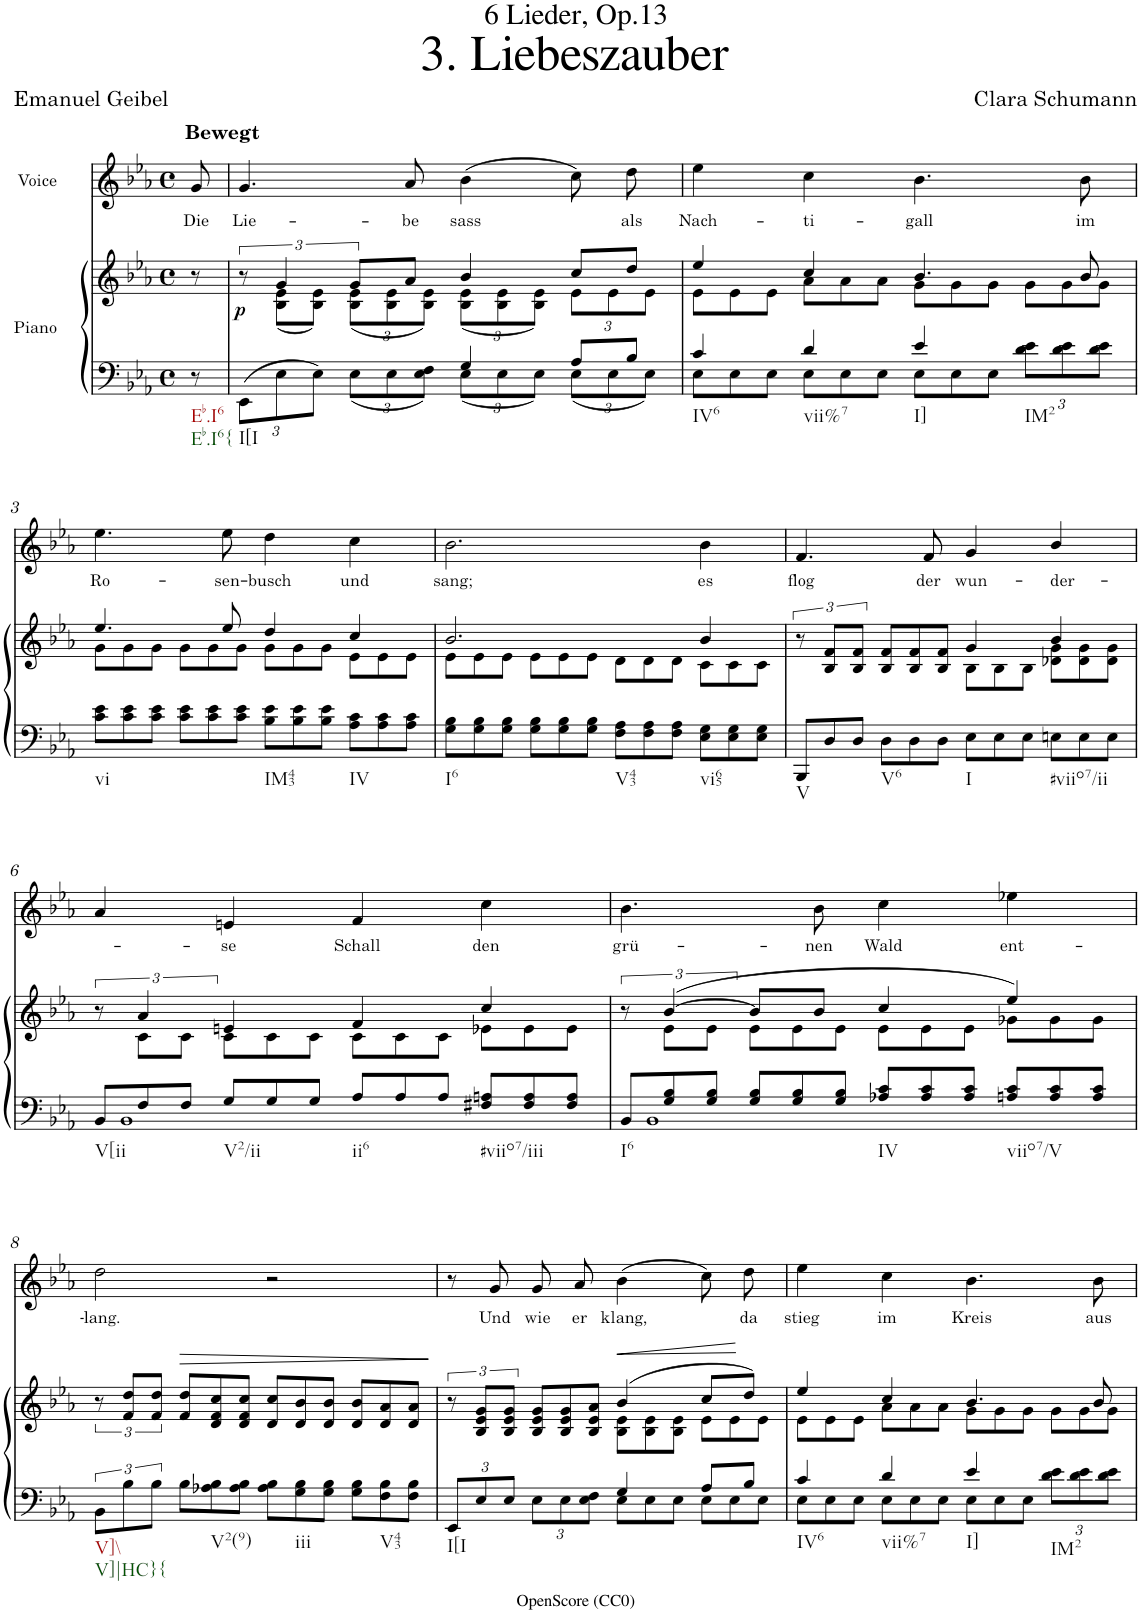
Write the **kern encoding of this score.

**kern	**kern	**dynam	**kern	**text
*part2	*part2	*part2	*part1	*part1
*staff3	*staff2	*staff2/3	*staff1	*staff1
*I"Piano	*	*	*I"Voice	*
*I'Pno	*	*	*	*
*clefF4	*clefG2	*	*clefG2	*
*k[b-e-a-]	*k[b-e-a-]	*	*k[b-e-a-]	*
*M4/4	*M4/4	*	*M4/4	*
*met(c)	*met(c)	*	*met(c)	*
=	=	=	=	=
!	!	!	!LO:TX:a:B:t=Bewegt	!
!LO:TX:b:t=Eb.I6	!	!	!	!
!LO:TX:b:t=Eb.I6{	!	!	!	!
!	!	!	!	!LO:LY:b
8r	8r	.	8g/	Die
=1	=1	=1	=1	=1
*Xbrackettup	*	*	*	*
*^	*^	*	*	*
!LO:TX:b:t=I[I	!	!	!	!	!	!
!	!	!	!	!LO:DY:b	!	!LO:LY:b
12EE-\L	2ryy	12r	12ryy	p	4.g/	Lie-
12E-\	.	6g/	(12B-\ 12e-\L	.	.	.
12E-\J	.	.	12B-\ 12e-\J)	.	.	.
*	*	*	*Xbrackettup	*	*	*
12E-\L	.	8g/L	(12B-\ 12e-\L	.	.	.
12E-\	.	.	12B-\ 12e-\	.	.	.
!	!	!	!	!	!	!LO:LY:b
.	.	8a-/J	.	.	8a-/	-be
12E-\ 12F\J	.	.	12B-\ 12e-\J)	.	.	.
!	!	!	!	!	!	!LO:LY:b
4G/	12E-\L	4b-/	(12B-\ 12e-\L	.	(4b-\	sass
.	12E-\	.	12B-\ 12e-\	.	.	.
.	12E-\J	.	12B-\ 12e-\J)	.	.	.
8A-/L	12E-\L	8cc/L	12e-\L	.	8cc\L)	.
.	12E-\	.	12e-\	.	.	.
!	!	!	!	!	!	!LO:LY:b
8B-/J	.	8dd/J	.	.	8dd\J	als
.	12E-\J	.	12e-\J	.	.	.
=2	=2	=2	=2	=2	=2	=2
!LO:TX:b:t=IV6	!	!	!	!	!	!
!	!	!	!	!	!	!LO:LY:b
4c/	12E-\L	4ee-/	12e-\L	.	4ee-\	Nach-
.	12E-\	.	12e-\	.	.	.
.	12E-\J	.	12e-\J	.	.	.
!LO:TX:b:t=vii%7	!	!	!	!	!	!
!	!	!	!	!	!	!LO:LY:b
4d/	12E-\L	4cc/	12a-\L	.	4cc\	-ti-
.	12E-\	.	12a-\	.	.	.
.	12E-\J	.	12a-\J	.	.	.
!LO:TX:b:t=I]	!	!	!	!	!	!
!	!	!	!	!	!	!LO:LY:b
4e-/	12E-\L	4.b-/	12g\L	.	4.b-\	-gall
.	12E-\	.	12g\	.	.	.
.	12E-\J	.	12g\J	.	.	.
!LO:TX:b:t=IM2	!	!	!	!	!	!
12d\ 12e-\L	4ryy	.	12g\L	.	.	.
12d\ 12e-\	.	.	12g\	.	.	.
!	!	!	!	!	!	!LO:LY:b
.	.	8b-/	.	.	8b-\	im
12d\ 12e-\J	.	.	12g\J	.	.	.
*v	*v	*	*	*	*	*
!!LO:LB:g=z
=3	=3	=3	=3	=3	=3
!LO:TX:b:t=vi	!	!	!	!	!
!	!	!	!	!	!LO:LY:b
12c\ 12e-\L	4.ee-/	12g\L	.	4.ee-\	Ro-
12c\ 12e-\	.	12g\	.	.	.
12c\ 12e-\J	.	12g\J	.	.	.
12c\ 12e-\L	.	12g\L	.	.	.
12c\ 12e-\	.	12g\	.	.	.
!	!	!	!	!	!LO:LY:b
.	8ee-/	.	.	8ee-\	-sen-
12c\ 12e-\J	.	12g\J	.	.	.
!LO:TX:b:t=IM43	!	!	!	!	!
!	!	!	!	!	!LO:LY:b
12B-\ 12e-\L	4dd/	12g\L	.	4dd\	-busch
12B-\ 12e-\	.	12g\	.	.	.
12B-\ 12e-\J	.	12g\J	.	.	.
!LO:TX:b:t=IV	!	!	!	!	!
!	!	!	!	!	!LO:LY:b
12A-\ 12c\L	4cc/	12e-\L	.	4cc\	und
12A-\ 12c\	.	12e-\	.	.	.
12A-\ 12c\J	.	12e-\J	.	.	.
=4	=4	=4	=4	=4	=4
!LO:TX:b:t=I6	!	!	!	!	!
!	!	!	!	!	!LO:LY:b
12G\ 12B-\L	2.b-/	12e-\L	.	2.b-\	sang;
12G\ 12B-\	.	12e-\	.	.	.
12G\ 12B-\J	.	12e-\J	.	.	.
12G\ 12B-\L	.	12e-\L	.	.	.
12G\ 12B-\	.	12e-\	.	.	.
12G\ 12B-\J	.	12e-\J	.	.	.
!LO:TX:b:t=V43	!	!	!	!	!
12F\ 12A-\L	.	12d\L	.	.	.
12F\ 12A-\	.	12d\	.	.	.
12F\ 12A-\J	.	12d\J	.	.	.
!LO:TX:b:t=vi65	!	!	!	!	!
!	!	!	!	!	!LO:LY:b
12E-\ 12G\L	4b-/	12c\L	.	4b-\	es
12E-\ 12G\	.	12c\	.	.	.
12E-\ 12G\J	.	12c\J	.	.	.
=5	=5	=5	=5	=5	=5
*	*brackettup	*	*	*	*
!LO:TX:b:t=V	!	!	!	!	!
!	!	!	!	!	!LO:LY:b
12BBB-/L	12r	2ryy	.	4.f/	flog
12D/	12B-/ 12f/L	.	.	.	.
12D/J	12B-/ 12f/J	.	.	.	.
*	*Xbrackettup	*	*	*	*
!LO:TX:b:t=V6	!	!	!	!	!
12D\L	12B-/ 12f/L	.	.	.	.
12D\	12B-/ 12f/	.	.	.	.
!	!	!	!	!	!LO:LY:b
.	.	.	.	8f/	der
12D\J	12B-/ 12f/J	.	.	.	.
!LO:TX:b:t=I	!	!	!	!	!
!	!	!	!	!	!LO:LY:b
12E-\L	4g/	12B-\L	.	4g/	wun-
12E-\	.	12B-\	.	.	.
12E-\J	.	12B-\J	.	.	.
!LO:TX:b:t=#viio7/ii	!	!	!	!	!
!	!	!	!	!	!LO:LY:b
12En\L	4b-/	12d-X\ 12g\L	.	4b-/	-der-
12E\	.	12d-\ 12g\	.	.	.
12E\J	.	12d-\ 12g\J	.	.	.
!!LO:LB:g=z
=6	=6	=6	=6	=6	=6
*^	*	*	*	*	*
*	*	*brackettup	*	*	*	*
!LO:TX:b:t=V[ii	!	!	!	!	!	!
12BB-/L	1BB-	12r	12ryy	.	4a-/	.
12F/	.	6a-/	12c\L	.	.	.
12F/J	.	.	12c\J	.	.	.
*	*	*	*Xbrackettup	*	*	*
!LO:TX:b:t=V2/ii	!	!	!	!	!	!
!	!	!	!	!	!	!LO:LY:b
12G/L	.	4en/	12c\L	.	4en/	-se
12G/	.	.	12c\	.	.	.
12G/J	.	.	12c\J	.	.	.
!LO:TX:b:t=ii6	!	!	!	!	!	!
!	!	!	!	!	!	!LO:LY:b
12A-/L	.	4f/	12c\L	.	4f/	Schall
12A-/	.	.	12c\	.	.	.
12A-/J	.	.	12c\J	.	.	.
!LO:TX:b:t=#viio7/iii	!	!	!	!	!	!
!	!	!	!	!	!	!LO:LY:b
12F#X/ 12An/L	.	4cc/	12e-X\L	.	4cc\	den
12F#/ 12A/	.	.	12e-\	.	.	.
12F#/ 12A/J	.	.	12e-\J	.	.	.
=7	=7	=7	=7	=7	=7	=7
*	*	*brackettup	*	*	*	*
!LO:TX:b:t=I6	!	!	!	!	!	!
!	!	!	!	!	!	!LO:LY:b
12BB-/L	1BB-	12r	12ryy	.	4.b-\	grü-
12G/ 12B-/	.	([6b-/	12e-\L	.	.	.
12G/ 12B-/J	.	.	12e-\J	.	.	.
*	*	*	*Xbrackettup	*	*	*
12G/ 12B-/L	.	8b-/L]	12e-\L	.	.	.
12G/ 12B-/	.	.	12e-\	.	.	.
!	!	!	!	!	!	!LO:LY:b
.	.	8b-/J	.	.	8b-\	-nen
12G/ 12B-/J	.	.	12e-\J	.	.	.
!LO:TX:b:t=IV	!	!	!	!	!	!
!	!	!	!	!	!	!LO:LY:b
12A-X/ 12c/L	.	4cc/	12e-\L	.	4cc\	Wald
12A-/ 12c/	.	.	12e-\	.	.	.
12A-/ 12c/J	.	.	12e-\J	.	.	.
!LO:TX:b:t=viio7/V	!	!	!	!	!	!
!	!	!	!	!	!	!LO:LY:b
12An/ 12c/L	.	4ee-/)	12g-X\L	.	4ee-X\	ent-
12A/ 12c/	.	.	12g-\	.	.	.
12A/ 12c/J	.	.	12g-\J	.	.	.
*v	*v	*	*	*	*	*
*	*v	*v	*	*	*
!!LO:LB:g=z
=8	=8	=8	=8	=8
*brackettup	*brackettup	*	*	*
*	*^	*	*	*
!LO:TX:b:t=V]\\	!	!	!	!	!
!LO:TX:b:t=V]|HC}{	!	!	!	!	!
!	!	!	!	!	!LO:LY:b
*	*v	*v	*	*	*
12BB-\L	12r	.	2dd\	-lang.
12B-\	12f/ 12dd/L	.	.	.
12B-\J	12f/ 12dd/J	.	.	.
*Xbrackettup	*Xbrackettup	*	*	*
!	!	!LO:HP:b	!	!
12B-\L	12f/ 12dd/L	>	.	.
!LO:TX:b:t=V2(9)	!	!	!	!
12A-X\ 12B-\	12d/ 12f/ 12cc/	.	.	.
12A-\ 12B-\J	12d/ 12f/ 12cc/J	.	.	.
12A-\ 12B-\L	12d/ 12cc/L	.	2r	.
!LO:TX:b:t=iii	!	!	!	!
12G\ 12B-\	12d/ 12b-/	.	.	.
12G\ 12B-\J	12d/ 12b-/J	.	.	.
12G\ 12B-\L	12d/ 12b-/L	.	.	.
!LO:TX:b:t=V43	!	!	!	!
12F\ 12B-\	12d/ 12a-/	.	.	.
12F\ 12B-\J	12d/ 12a-/J	.	.	.
.	.	]	.	.
=9	=9	=9	=9	=9
*^	*	*	*	*
*	*	*brackettup	*	*	*
*	*	*^	*	*	*
!LO:TX:b:t=I[I	!	!	!	!	!	!
12EE-/L	2ryy	12r	2ryy	.	8r	.
12E-/	.	12B-/ 12e-/ 12g/L	.	.	.	.
!	!	!	!	!	!	!LO:LY:b
.	.	.	.	.	8g/	Und
12E-/J	.	12B-/ 12e-/ 12g/J	.	.	.	.
*	*	*Xbrackettup	*	*	*	*
!	!	!	!	!	!	!LO:LY:b
12E-\L	.	12B-/ 12e-/ 12g/L	.	.	8g/L	wie
12E-\	.	12B-/ 12e-/ 12g/	.	.	.	.
!	!	!	!	!	!	!LO:LY:b
.	.	.	.	.	8a-/J	er
12E-\ 12F\J	.	12B-/ 12e-/ 12a-/J	.	.	.	.
!	!	!	!	!LO:HP:b	!	!LO:LY:b
4G/	12E-\L	(4b-/	12B-\ 12e-\L	<	(4b-\	klang,
.	12E-\	.	12B-\ 12e-\	.	.	.
.	12E-\J	.	12B-\ 12e-\J	.	.	.
8A-/L	12E-\L	8cc/L	12e-\L	.	8cc\L)	.
.	12E-\	.	12e-\	.	.	.
!	!	!	!	!	!	!LO:LY:b
8B-/J	.	8dd/J)	.	[	8dd\J	da
.	12E-\J	.	12e-\J	.	.	.
=10	=10	=10	=10	=10	=10	=10
!LO:TX:b:t=IV6	!	!	!	!	!	!
!	!	!	!	!	!	!LO:LY:b
4c/	12E-\L	4ee-/	12e-\L	.	4ee-\	stieg
.	12E-\	.	12e-\	.	.	.
.	12E-\J	.	12e-\J	.	.	.
!LO:TX:b:t=vii%7	!	!	!	!	!	!
!	!	!	!	!	!	!LO:LY:b
4d/	12E-\L	4cc/	12a-\L	.	4cc\	im
.	12E-\	.	12a-\	.	.	.
.	12E-\J	.	12a-\J	.	.	.
!LO:TX:b:t=I]	!	!	!	!	!	!
!	!	!	!	!	!	!LO:LY:b
4e-/	12E-\L	4.b-/	12g\L	.	4.b-\	Kreis
.	12E-\	.	12g\	.	.	.
.	12E-\J	.	12g\J	.	.	.
!LO:TX:b:t=IM2	!	!	!	!	!	!
12d\ 12e-\L	4ryy	.	12g\L	.	.	.
12d\ 12e-\	.	.	12g\	.	.	.
!	!	!	!	!	!	!LO:LY:b
.	.	8b-/	.	.	8b-\	aus
12d\ 12e-\J	.	.	12g\J	.	.	.
*v	*v	*	*	*	*	*
*	*v	*v	*	*	*
=	=	=	=	=
*-	*-	*-	*-	*-
